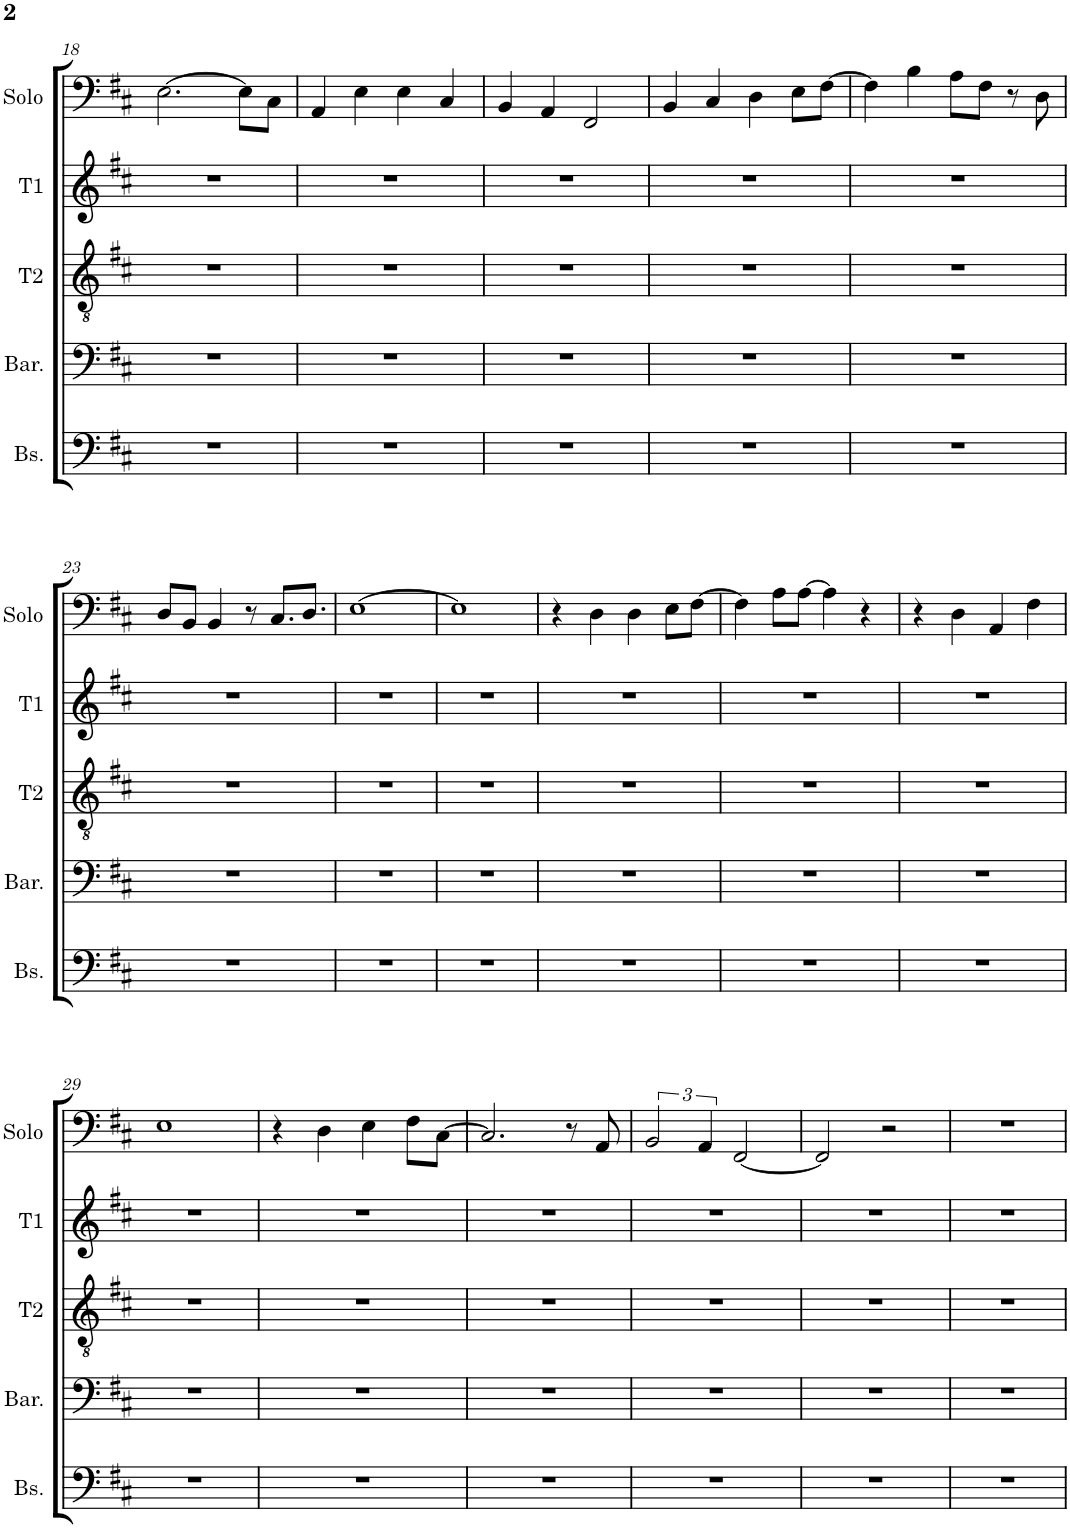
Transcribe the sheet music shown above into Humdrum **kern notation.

**kern	**kern	**kern	**kern	**kern
*part5	*part4	*part3	*part2	*part1
*staff5	*staff4	*staff3	*staff2	*staff1
*I"Bass	*I"Baritone	*I"Tenor 2	*I"Tenor 1	*I"Solo
*I'Bs.	*I'Bar.	*I'T2	*I'T1	*I'Solo
!!LO:PB:g=z
*clefF4	*clefF4	*clefGv2	*clefG2	*clefF4
*k[f#c#]	*k[f#c#]	*k[f#c#]	*k[f#c#]	*k[f#c#]
*M4/4	*M4/4	*M4/4	*M4/4	*M4/4
=18	=18	=18	=18	=18
1r	1r	1r	1r	[2.E\
.	.	.	.	8E\L]
.	.	.	.	8C#\J
=19	=19	=19	=19	=19
1r	1r	1r	1r	4AA/
.	.	.	.	4E\
.	.	.	.	4E\
.	.	.	.	4C#/
=20	=20	=20	=20	=20
1r	1r	1r	1r	4BB/
.	.	.	.	4AA/
.	.	.	.	2FF#/
=21	=21	=21	=21	=21
1r	1r	1r	1r	4BB/
.	.	.	.	4C#/
.	.	.	.	4D\
.	.	.	.	8E\L
.	.	.	.	[8F#\J
=22	=22	=22	=22	=22
1r	1r	1r	1r	4F#\]
.	.	.	.	4B\
.	.	.	.	8A\L
.	.	.	.	8F#\J
.	.	.	.	8r
.	.	.	.	8D\
!!LO:LB:g=z
=23	=23	=23	=23	=23
1r	1r	1r	1r	8D/L
.	.	.	.	8BB/J
.	.	.	.	4BB/
.	.	.	.	8r
.	.	.	.	8.C#/L
.	.	.	.	8.D/J
=24	=24	=24	=24	=24
1r	1r	1r	1r	[1E
=25	=25	=25	=25	=25
1r	1r	1r	1r	1E]
=26	=26	=26	=26	=26
1r	1r	1r	1r	4r
.	.	.	.	4D\
.	.	.	.	4D\
.	.	.	.	8E\L
.	.	.	.	[8F#\J
=27	=27	=27	=27	=27
1r	1r	1r	1r	4F#\]
.	.	.	.	8A\L
.	.	.	.	[8A\J
.	.	.	.	4A\]
.	.	.	.	4r
=28	=28	=28	=28	=28
1r	1r	1r	1r	4r
.	.	.	.	4D\
.	.	.	.	4AA/
.	.	.	.	4F#\
!!LO:LB:g=z
=29	=29	=29	=29	=29
1r	1r	1r	1r	1E
=30	=30	=30	=30	=30
1r	1r	1r	1r	4r
.	.	.	.	4D\
.	.	.	.	4E\
.	.	.	.	8F#\L
.	.	.	.	[8C#\J
=31	=31	=31	=31	=31
1r	1r	1r	1r	2.C#/]
.	.	.	.	8r
.	.	.	.	8AA/
=32	=32	=32	=32	=32
1r	1r	1r	1r	3BB/
.	.	.	.	6AA/
.	.	.	.	[2FF#/
=33	=33	=33	=33	=33
1r	1r	1r	1r	2FF#/]
.	.	.	.	2r
=34	=34	=34	=34	=34
1r	1r	1r	1r	1r
=	=	=	=	=
*-	*-	*-	*-	*-
